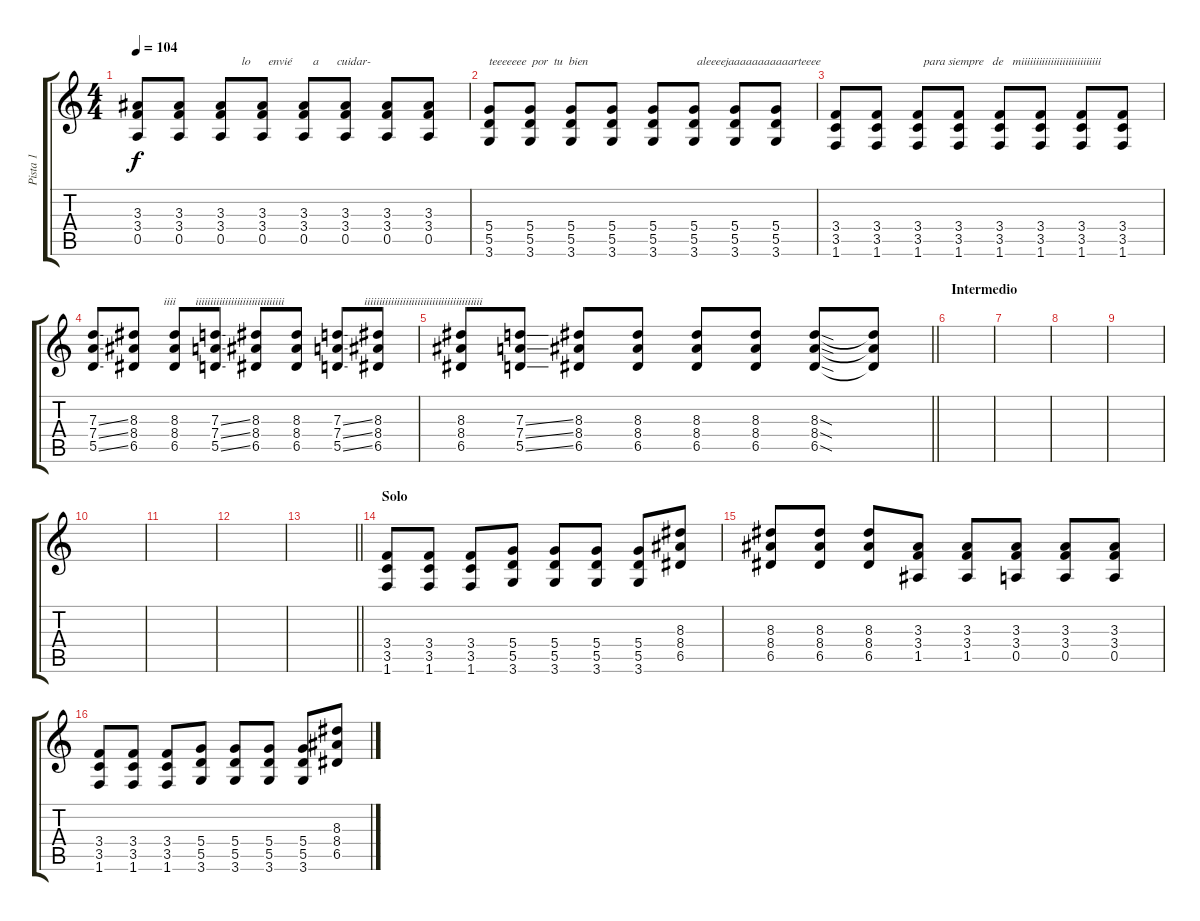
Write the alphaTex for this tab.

\track ("Pista 1" "Pista 1") {instrument acousticguitarsteel}
\staff {score tabs}
\tuning (E4 B3 G3 D3 A2 E2) {hide}
\ts (4 4)
\tempo 104
\clef g2
\ks c
(3.3 3.4 0.5).8{dy f} (3.3 3.4 0.5).8 (3.3 3.4 0.5).8{txt "       lo      envié       a      cuidar-"} (3.3 3.4 0.5).8 (3.3 3.4 0.5).8 (3.3 3.4 0.5).8 (3.3 3.4 0.5).8 (3.3 3.4 0.5).8 |
(5.4 5.5 3.6).8{txt "teeeeeee  por  tu  bien"} (5.4 5.5 3.6).8 (5.4 5.5 3.6).8 (5.4 5.5 3.6).8 (5.4 5.5 3.6).8 (5.4 5.5 3.6).8{txt " aleeeejaaaaaaaaaaarteeee"} (5.4 5.5 3.6).8 (5.4 5.5 3.6).8 |
(3.4 3.5 1.6).8 (3.4 3.5 1.6).8 (3.4 3.5 1.6).8{txt "  para siempre   de   miiiiiiiiiiiiiiiiiiiiiiiiiii"} (3.4 3.5 1.6).8 (3.4 3.5 1.6).8 (3.4 3.5 1.6).8 (3.4 3.5 1.6).8 (3.4 3.5 1.6).8 |
(7.3{ss} 7.4{ss} 5.5{ss}).8 (8.3 8.4 6.5).8{txt "          iiii"} (8.3 8.4 6.5).8{txt "       iiiiiiiiiiiiiiiiiiiiiiiiiiiiii"} (7.3{ss} 7.4{ss} 5.5{ss}).8 (8.3 8.4 6.5).8 (8.3 8.4 6.5).8 (7.3{ss} 7.4{ss} 5.5{ss}).8{txt "         iiiiiiiiiiiiiiiiiiiiiiiiiiiiiiiiiiiiiiii"} (8.3 8.4 6.5).8 |
\barLineRight lightlight
(8.3 8.4 6.5).8 (7.3{ss} 7.4{ss} 5.5{ss}).8 (8.3 8.4 6.5).8 (8.3 8.4 6.5).8 (8.3 8.4 6.5).8 (8.3 8.4 6.5).8 (8.3{sod} 8.4{sod} 6.5{sod}).8 (8.3{t} 8.4{t} 6.5{t}).8 |
\section ("" "Intermedio")
|
|
|
|
|
|
|
\barLineRight lightlight
|
\section ("" "Solo")
(3.4 3.5 1.6).8 (3.4 3.5 1.6).8 (3.4 3.5 1.6).8 (5.4 5.5 3.6).8 (5.4 5.5 3.6).8 (5.4 5.5 3.6).8 (5.4 5.5 3.6).8 (8.3 8.4 6.5).8 |
(8.3 8.4 6.5).8 (8.3 8.4 6.5).8 (8.3 8.4 6.5).8 (3.3 3.4 1.5).8 (3.3 3.4 1.5).8 (3.3 3.4 0.5).8 (3.3 3.4 0.5).8 (3.3 3.4 0.5).8 |
(3.4 3.5 1.6).8 (3.4 3.5 1.6).8 (3.4 3.5 1.6).8 (5.4 5.5 3.6).8 (5.4 5.5 3.6).8 (5.4 5.5 3.6).8 (5.4 5.5 3.6).8 (8.3 8.4 6.5).8
